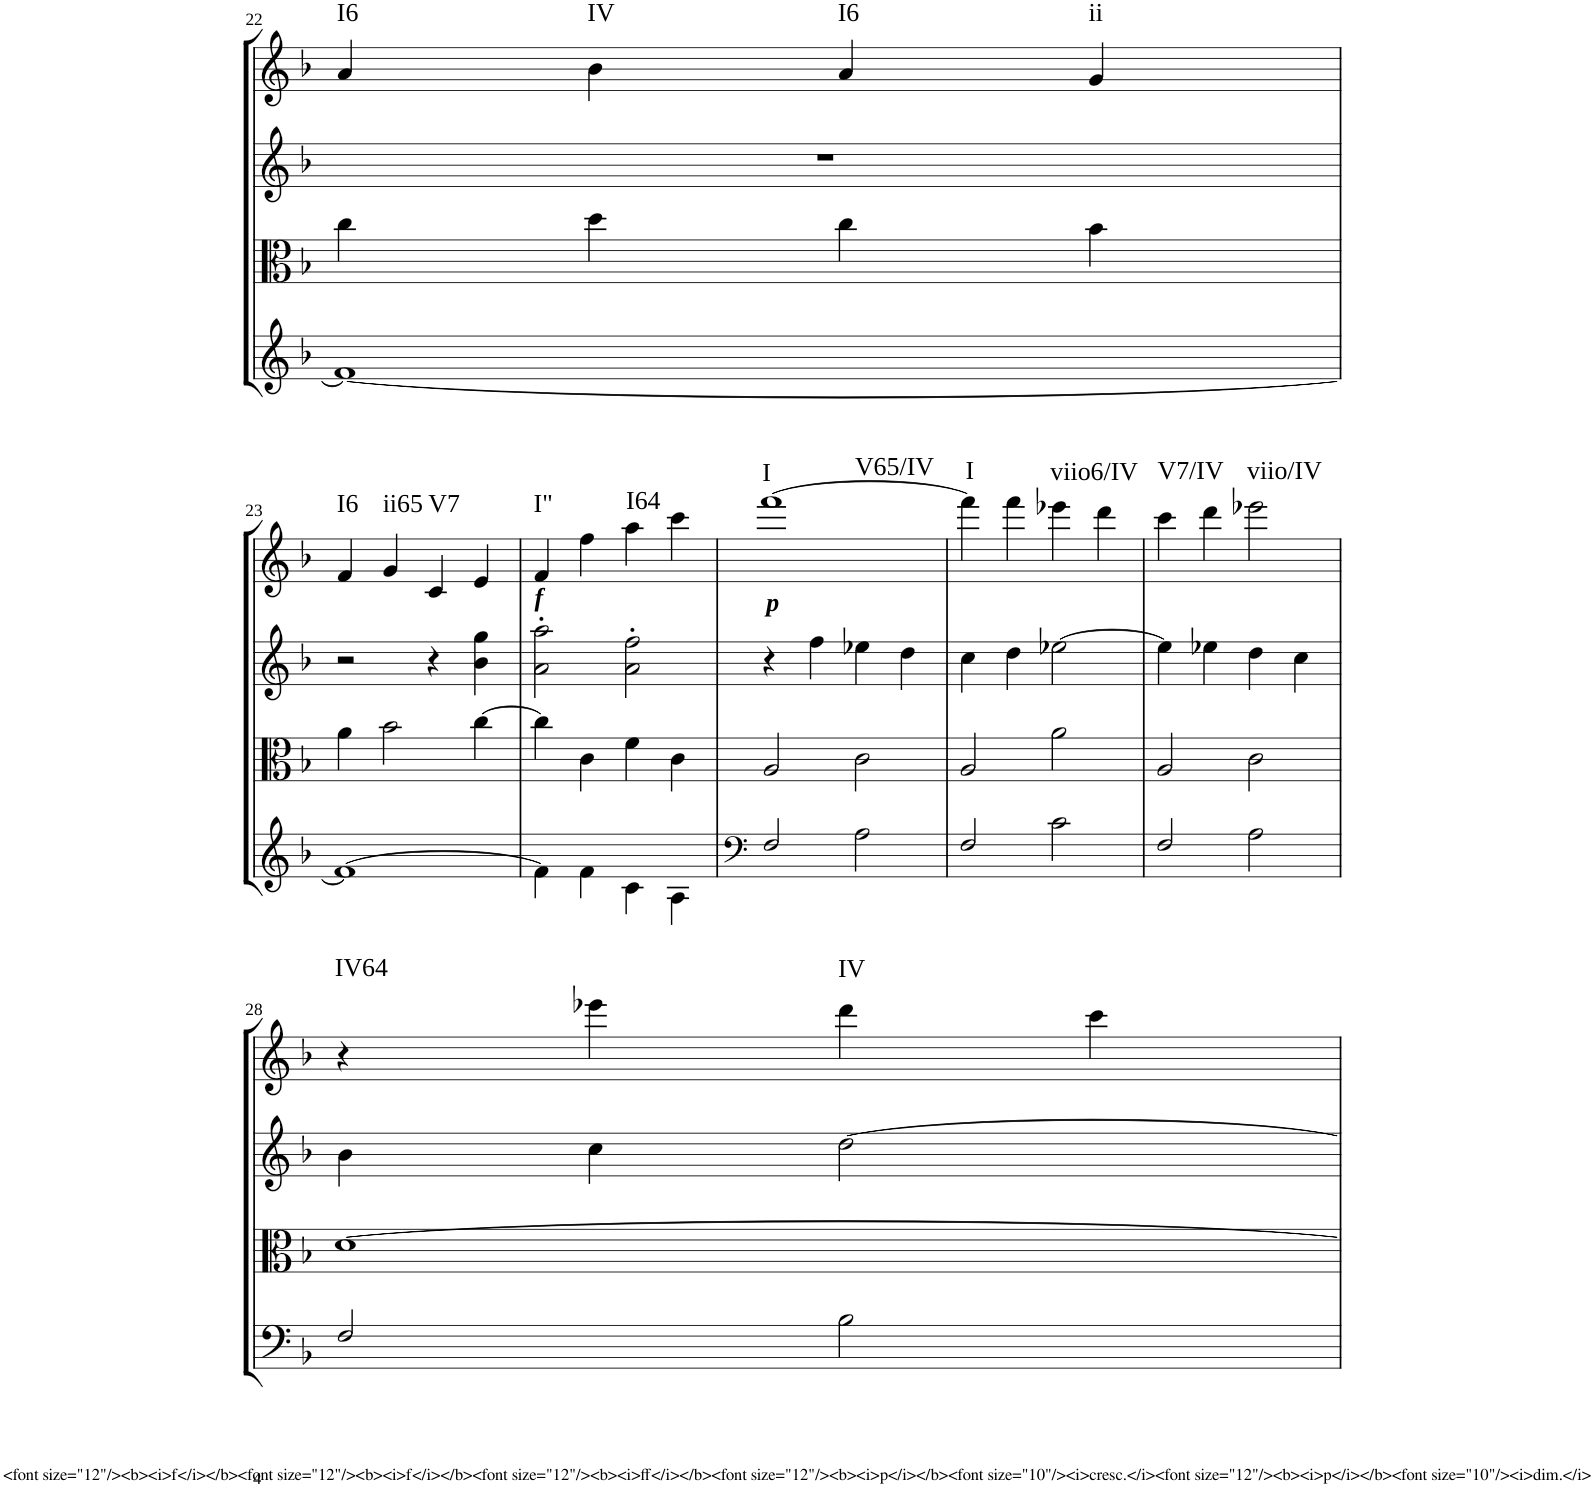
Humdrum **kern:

**kern	**kern	**kern	**kern	**harte
*part4	*part3	*part2	*part1	*part1
*staff4	*staff3	*staff2	*staff1	*
*I"Cello	*I"Viola	*I"2nd Violin	*I"1st Violin	*
*	*I'Vla	*I'Vln	*I'Vln	*
!!LO:PB:g=z
*clefG2	*clefC3	*clefG2	*clefG2	*
*k[b-]	*k[b-]	*k[b-]	*k[b-]	*
*F:	*F:	*F:	*F:	*
*M4/4	*M4/4	*M4/4	*M4/4	*
*met(c)	*met(c)	*met(c)	*met(c)	*
=22	=22	=22	=22	=22
!	!	!	!	!LO:H:kt=I6
1f_	4cc\	1r	4a/	N
!	!	!	!	!LO:H:kt=IV
.	4dd\	.	4b-\	N
!	!	!	!	!LO:H:kt=I6
.	4cc\	.	4a/	N
!	!	!	!	!LO:H:kt=ii
.	4b-\	.	4g/	N
!!LO:LB:g=z
=23	=23	=23	=23	=23
!	!	!	!	!LO:H:kt=I6
1f_	4a\	2r	4f/	N
!	!	!	!	!LO:H:kt=ii65
.	2b-\	.	4g/	N
!	!	!	!	!LO:H:kt=V7
.	.	4r	4c/	N
.	[4cc\	4b-\ 4gg\	4e/	.
=24	=24	=24	=24	=24
!	!	!LO:TX:a:Bi:t=f	!	!LO:H:kt=I"
4f\]	4cc\]	2a\' 2aa\'	4f/	N
4f\	4c\	.	4ff\	.
!	!	!	!	!LO:H:kt=I64
4c\	4f\	2a\' 2ff\'	4aa\	N
4A\	4c\	.	4ccc\	.
=25	=25	=25	=25	=25
*clefF4	*	*	*	*
!	!	!LO:TX:a:Bi:t=p	!	!LO:H:n=1:kt=I
!	!	!	!	!LO:H:n=2:kt=V65/IV
2F/	2A/	4r	[1fff	N N
.	.	4ff\	.	.
2A\	2c\	4ee-X\	.	.
.	.	4dd\	.	.
=26	=26	=26	=26	=26
!	!	!	!	!LO:H:kt=I
2F/	2A/	4cc\	4fff\]	N
.	.	4dd\	4fff\	.
!	!	!	!	!LO:H:kt=viio6/IV
2c\	2a\	[2ee-X\	4eee-X\	N
.	.	.	4ddd\	.
=27	=27	=27	=27	=27
!	!	!	!	!LO:H:kt=V7/IV
2F/	2A/	4ee-\]	4ccc\	N
.	.	4ee-X\	4ddd\	.
!	!	!	!	!LO:H:kt=viio/IV
2A\	2c\	4dd\	2eee-X\	N
.	.	4cc\	.	.
!!LO:LB:g=z
=28	=28	=28	=28	=28
!	!	!	!	!LO:H:kt=IV64
2F/	[1d	4b-\	4r	N
.	.	4cc\	4eee-X\	.
!	!	!	!	!LO:H:kt=IV
2B-\	.	[2dd\	4ddd\	N
.	.	.	4ccc\	.
=	=	=	=	=
*-	*-	*-	*-	*-
